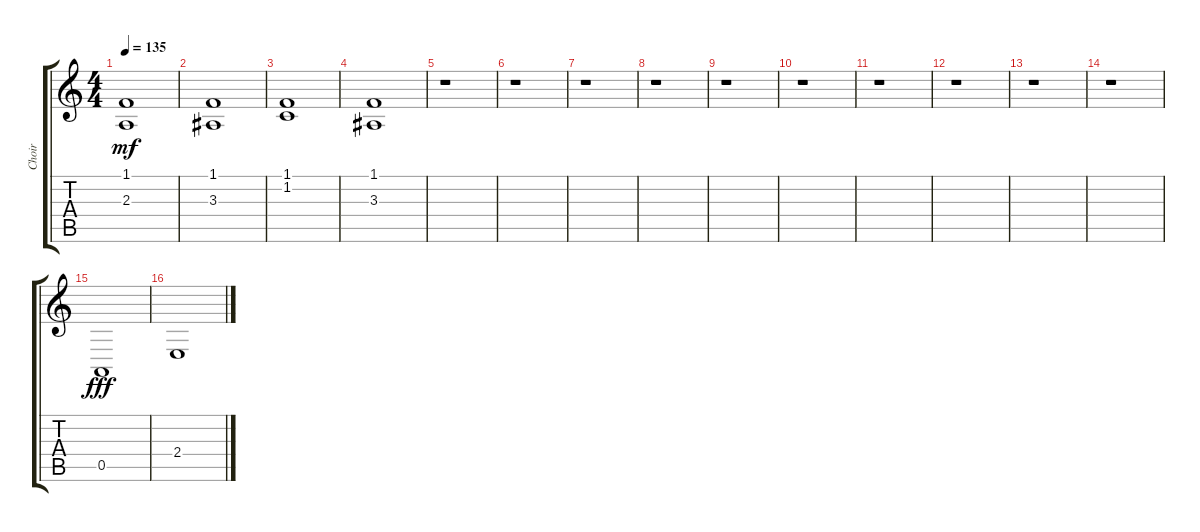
\track ("Choir    " "Choir    ") {instrument choiraahs}
\staff {score tabs}
\tuning (E4 B3 G3 D3 A2 E2) {hide}
\ts (4 4)
\tempo 135
\clef g2
\ks c
(1.1 2.3).1{dy mf} |
(1.1 3.3).1 |
(1.1 1.2).1 |
(1.1 3.3).1 |
r.1 |
r.1 |
r.1 |
r.1 |
r.1 |
r.1 |
r.1 |
r.1 |
r.1 |
r.1 |
0.5.1{dy fff} |
2.4.1
